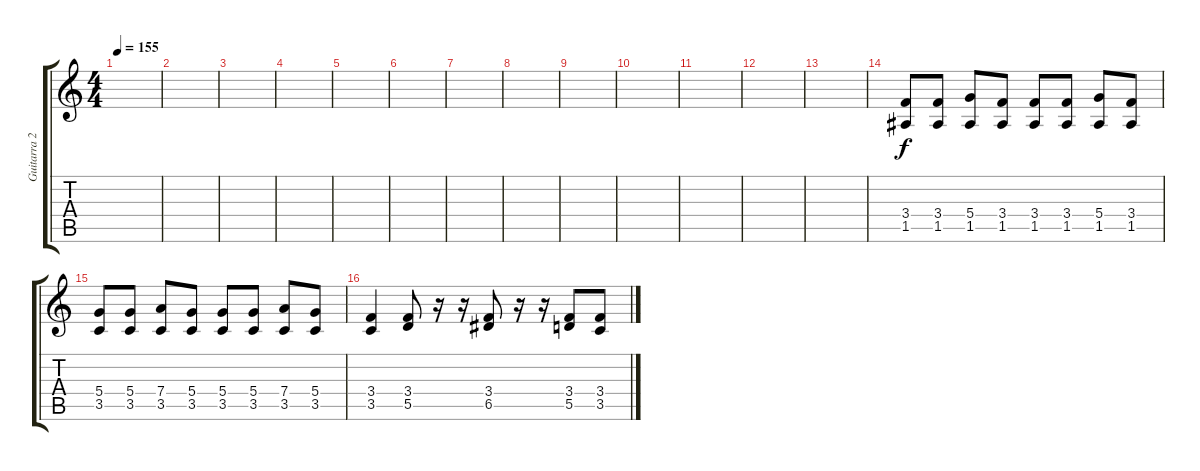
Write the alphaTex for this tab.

\track ("Guitarra 2 - Elio" "Guitarra 2") {instrument overdrivenguitar}
\staff {score tabs}
\tuning (E4 B3 G3 D3 A2 E2) {hide}
\ts (4 4)
\tempo 155
\clef g2
\ks c
|
|
|
|
|
|
|
|
|
|
|
|
|
(3.4 1.5).8 (3.4 1.5).8 (5.4 1.5).8 (3.4 1.5).8 (3.4 1.5).8 (3.4 1.5).8 (5.4 1.5).8 (3.4 1.5).8 |
(5.4 3.5).8 (5.4 3.5).8 (7.4 3.5).8 (5.4 3.5).8 (5.4 3.5).8 (5.4 3.5).8 (7.4 3.5).8 (5.4 3.5).8 |
(3.4 3.5).4 (3.4 5.5).8 r.16 r.16 (3.4 6.5).8 r.16 r.16 (3.4 5.5).8 (3.4 3.5).8
